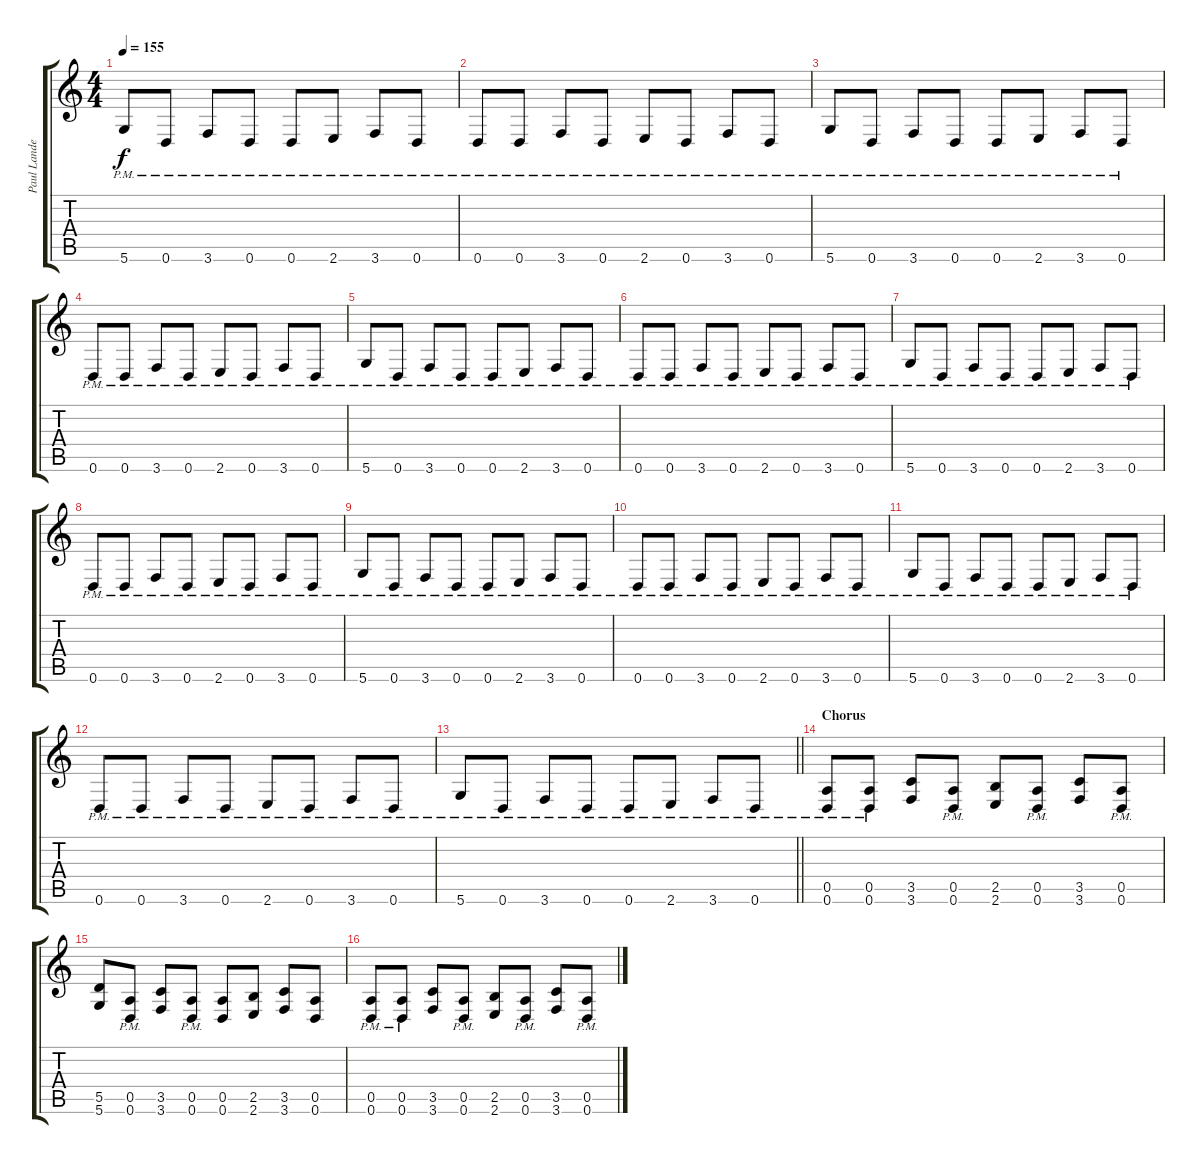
\track ("Paul Landers" "Paul Lande") {instrument distortionguitar}
\staff {score tabs}
\tuning (E4 B3 G3 D3 A2 D2) {hide}
\ts (4 4)
\tempo 155
\clef g2
\ks c
5.6{pm}.8{dy f} 0.6{pm}.8 3.6{pm}.8 0.6{pm}.8 0.6{pm}.8 2.6{pm}.8 3.6{pm}.8 0.6{pm}.8 |
0.6{pm}.8 0.6{pm}.8 3.6{pm}.8 0.6{pm}.8 2.6{pm}.8 0.6{pm}.8 3.6{pm}.8 0.6{pm}.8 |
5.6{pm}.8 0.6{pm}.8 3.6{pm}.8 0.6{pm}.8 0.6{pm}.8 2.6{pm}.8 3.6{pm}.8 0.6{pm}.8 |
0.6{pm}.8 0.6{pm}.8 3.6{pm}.8 0.6{pm}.8 2.6{pm}.8 0.6{pm}.8 3.6{pm}.8 0.6{pm}.8 |
5.6{pm}.8 0.6{pm}.8 3.6{pm}.8 0.6{pm}.8 0.6{pm}.8 2.6{pm}.8 3.6{pm}.8 0.6{pm}.8 |
0.6{pm}.8 0.6{pm}.8 3.6{pm}.8 0.6{pm}.8 2.6{pm}.8 0.6{pm}.8 3.6{pm}.8 0.6{pm}.8 |
5.6{pm}.8 0.6{pm}.8 3.6{pm}.8 0.6{pm}.8 0.6{pm}.8 2.6{pm}.8 3.6{pm}.8 0.6{pm}.8 |
0.6{pm}.8 0.6{pm}.8 3.6{pm}.8 0.6{pm}.8 2.6{pm}.8 0.6{pm}.8 3.6{pm}.8 0.6{pm}.8 |
5.6{pm}.8 0.6{pm}.8 3.6{pm}.8 0.6{pm}.8 0.6{pm}.8 2.6{pm}.8 3.6{pm}.8 0.6{pm}.8 |
0.6{pm}.8 0.6{pm}.8 3.6{pm}.8 0.6{pm}.8 2.6{pm}.8 0.6{pm}.8 3.6{pm}.8 0.6{pm}.8 |
5.6{pm}.8 0.6{pm}.8 3.6{pm}.8 0.6{pm}.8 0.6{pm}.8 2.6{pm}.8 3.6{pm}.8 0.6{pm}.8 |
0.6{pm}.8 0.6{pm}.8 3.6{pm}.8 0.6{pm}.8 2.6{pm}.8 0.6{pm}.8 3.6{pm}.8 0.6{pm}.8 |
\barLineRight lightlight
5.6{pm}.8 0.6{pm}.8 3.6{pm}.8 0.6{pm}.8 0.6{pm}.8 2.6{pm}.8 3.6{pm}.8 0.6{pm}.8 |
\section ("" "Chorus")
(0.5{pm} 0.6{pm}).8 (0.5{pm} 0.6{pm}).8 (3.5 3.6).8 (0.5{pm} 0.6{pm}).8 (2.5 2.6).8 (0.5{pm} 0.6{pm}).8 (3.5 3.6).8 (0.5{pm} 0.6{pm}).8 |
(5.5 5.6).8 (0.5{pm} 0.6{pm}).8 (3.5 3.6).8 (0.5{pm} 0.6{pm}).8 (0.5 0.6).8 (2.5 2.6).8 (3.5 3.6).8 (0.5 0.6).8 |
(0.5{pm} 0.6{pm}).8 (0.5{pm} 0.6{pm}).8 (3.5 3.6).8 (0.5{pm} 0.6{pm}).8 (2.5 2.6).8 (0.5{pm} 0.6{pm}).8 (3.5 3.6).8 (0.5{pm} 0.6{pm}).8
